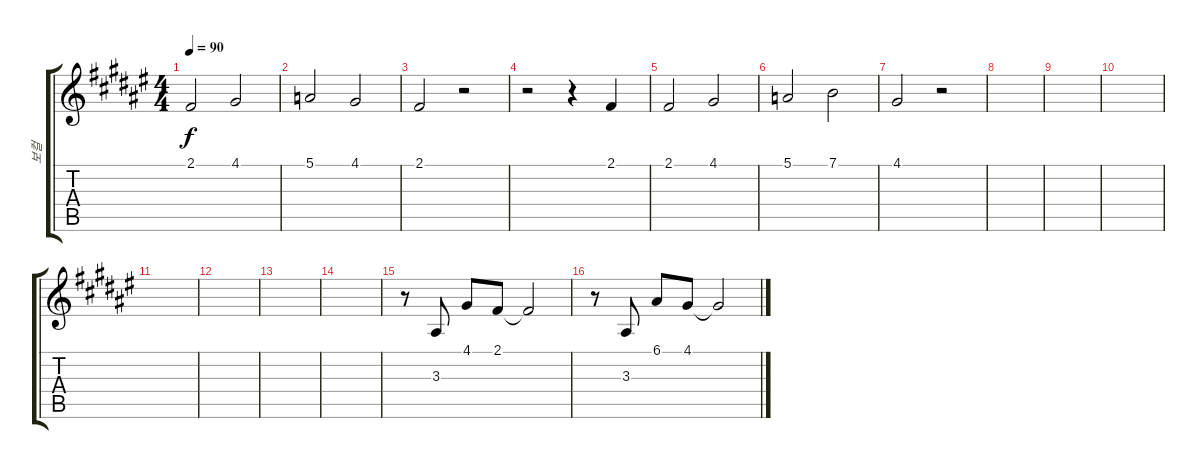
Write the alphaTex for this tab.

\track ("보컬" "보컬") {instrument lead2sawtooth}
\staff {score tabs}
\tuning (E4 B3 G3 D3 A2 E2) {hide}
\ts (4 4)
\tempo 90
\clef g2
\ks f#
2.1.2{dy f} 4.1.2 |
5.1.2 4.1.2 |
2.1.2 r.2 |
r.2 r.4 2.1.4 |
2.1.2 4.1.2 |
5.1.2 7.1.2 |
4.1.2 r.2 |
|
|
|
|
|
|
|
r.8 3.3.8 4.1.8 2.1.8 2.1{t}.2 |
r.8 3.3.8 6.1.8 4.1.8 4.1{t}.2
